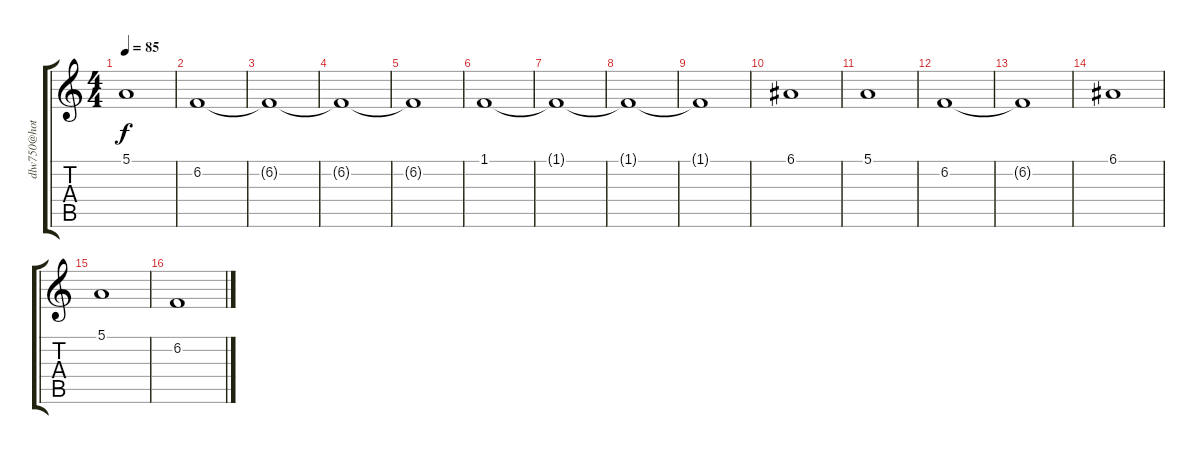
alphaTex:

\track ("" "dlw750@hot") {instrument stringensemble1}
\staff {score tabs}
\tuning (E4 B3 G3 D3 A2 E2) {hide}
\ts (4 4)
\tempo 85
\clef g2
\ks c
5.1.1{dy f} |
6.2.1{volume 16} |
6.2{t}.1 |
6.2{t}.1 |
6.2{t}.1 |
1.1.1{volume 16} |
1.1{t}.1 |
1.1{t}.1 |
1.1{t}.1 |
6.1.1{volume 10} |
5.1.1 |
6.2.1{volume 16} |
6.2{t}.1 |
6.1.1{volume 16} |
5.1.1 |
6.2.1{volume 16}
